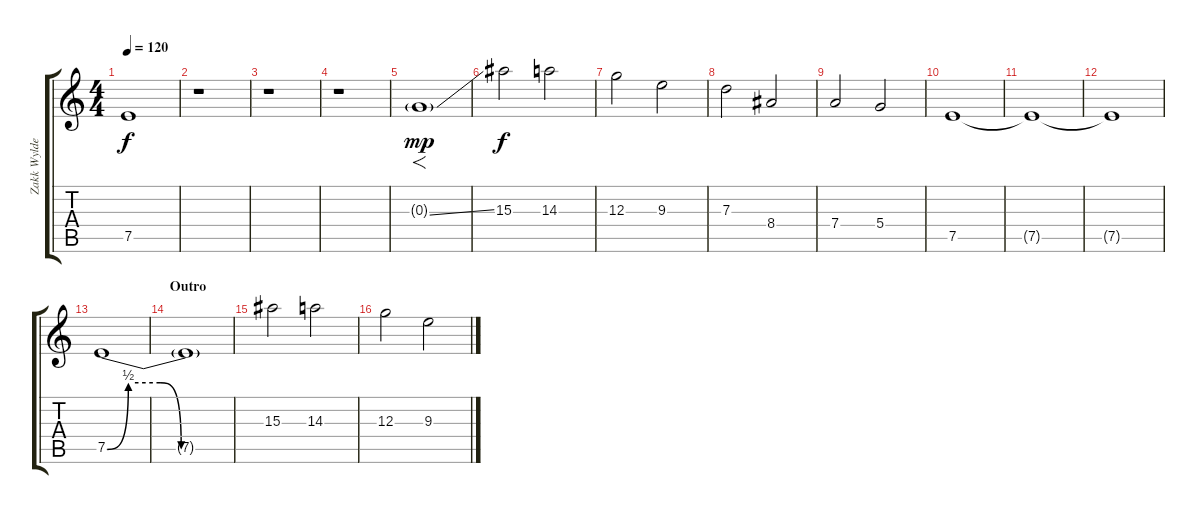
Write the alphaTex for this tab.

\track ("Zakk Wylde - Electric" "Zakk Wylde") {instrument overdrivenguitar}
\staff {score tabs}
\tuning (E4 B3 G3 D3 A2 E2) {hide}
\ts (4 4)
\tempo 120
\clef g2
\ks c
7.5{t}.1{dy f} |
r.1 |
r.1 |
r.1{volume 13} |
0.3{ss g}.1{f dy mp} |
15.3.2{dy f} 14.3.2 |
12.3.2 9.3.2 |
7.3.2 8.4.2 |
7.4.2 5.4.2 |
7.5.1 |
7.5{t}.1 |
7.5{t}.1 |
7.5{be (custom 0 0 10 2 25 2 35 0 45 0 60 0)}.1 |
\section ("" "Outro")
7.5{t}.1{volume 0} |
15.3.2{volume 9} 14.3.2 |
12.3.2 9.3.2
